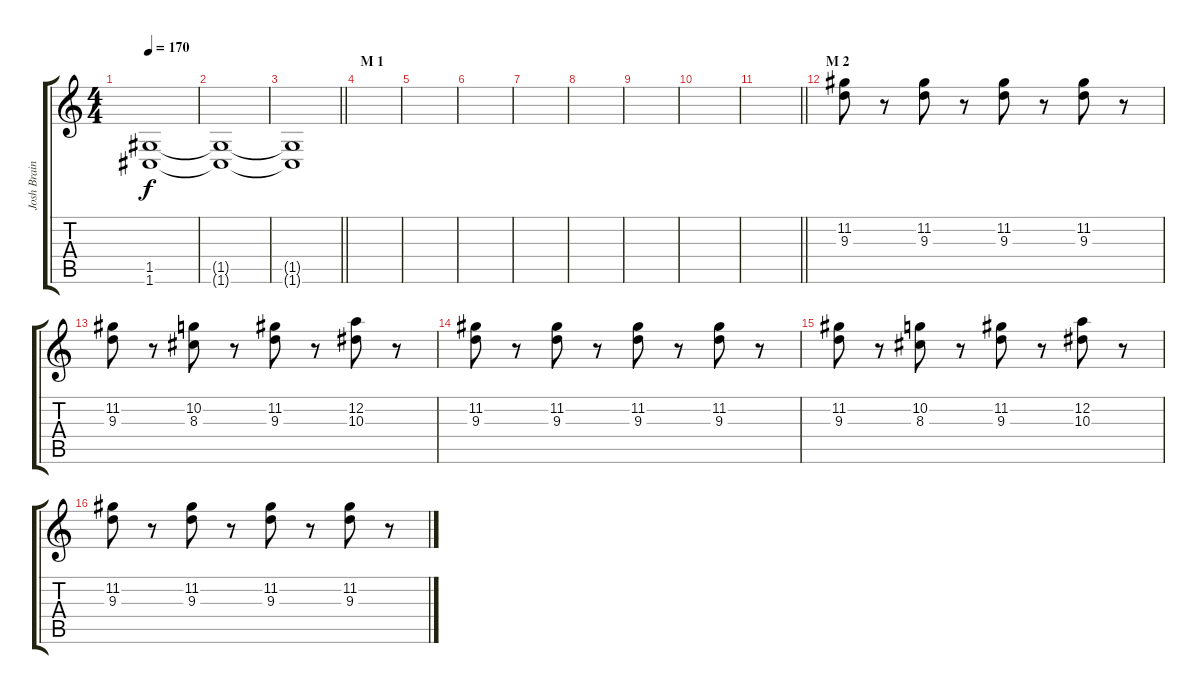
\track ("Josh Brainard" "Josh Brain") {instrument distortionguitar}
\staff {score tabs}
\tuning (D4 A3 F3 C3 G2 C2) {hide}
\ts (4 4)
\tempo 170
\clef g2
\ks c
(1.5{t} 1.6{t}).1{dy f} |
(1.5{t} 1.6{t}).1 |
\barLineRight lightlight
(1.5{t} 1.6{t}).1 |
\section ("" "M 1")
|
|
|
|
|
|
|
\barLineRight lightlight
|
\section ("" "M 2")
(11.2 9.3).8{volume 10} r.8 (11.2 9.3).8 r.8 (11.2 9.3).8 r.8 (11.2 9.3).8 r.8 |
(11.2 9.3).8 r.8 (10.2 8.3).8 r.8 (11.2 9.3).8 r.8 (12.2 10.3).8 r.8 |
(11.2 9.3).8 r.8 (11.2 9.3).8 r.8 (11.2 9.3).8 r.8 (11.2 9.3).8 r.8 |
(11.2 9.3).8 r.8 (10.2 8.3).8 r.8 (11.2 9.3).8 r.8 (12.2 10.3).8 r.8 |
(11.2 9.3).8 r.8 (11.2 9.3).8 r.8 (11.2 9.3).8 r.8 (11.2 9.3).8 r.8
